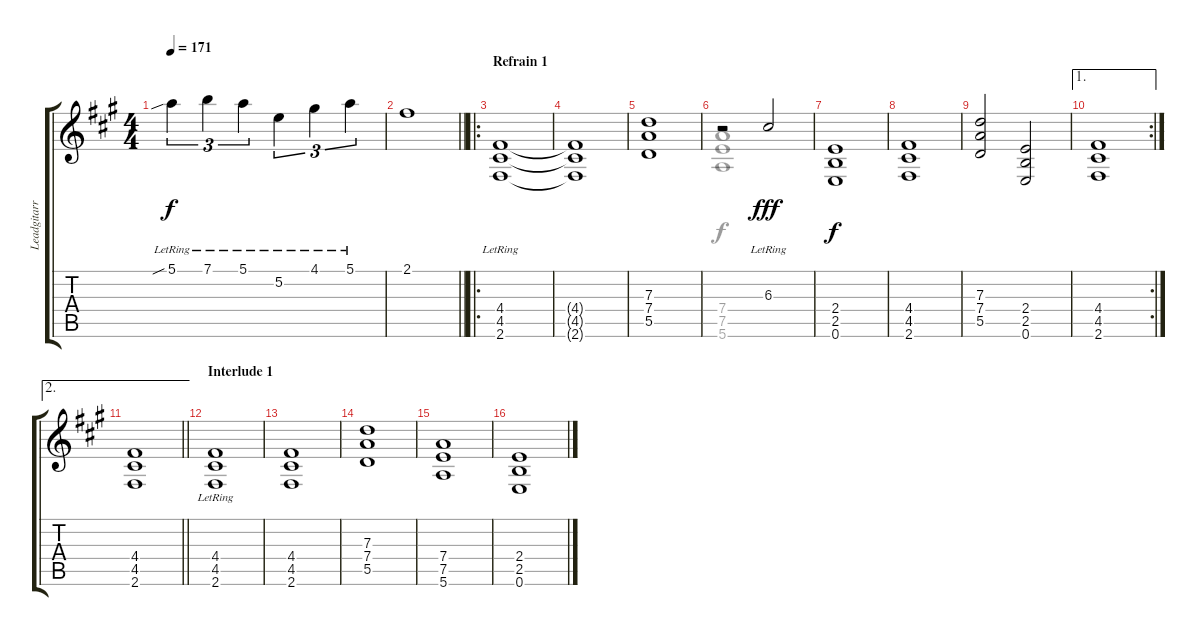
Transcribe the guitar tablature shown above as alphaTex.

\track ("Leadgitarre" "Leadgitarr") {instrument electricguitarjazz}
\staff {score tabs}
\tuning (E4 B3 G3 D3 A2 E2) {hide}
\voice
\ts (4 4)
\tempo 171
\clef g2
\ks f#minor
5.1{sib lr}.4{tu (3 2) dy f} 7.1{lr}.4{tu (3 2)} 5.1{lr}.4{tu (3 2)} 5.2{lr}.4{tu (3 2)} 4.1{lr}.4{tu (3 2)} 5.1{lr}.4{tu (3 2)} |
\barLineRight lightlight
2.1.1 |
\ro
\section ("" "Refrain 1")
(4.4 4.5{lr} 2.6{lr}).1{volume 7 instrument overdrivenguitar} |
(4.4{t} 4.5{t} 2.6{t}).1 |
(7.3 7.4 5.5).1 |
r.2 6.3{lr}.2{dy fff} |
(2.4 2.5 0.6).1{dy f} |
(4.4 4.5 2.6).1 |
(7.3 7.4 5.5).2 (2.4 2.5 0.6).2 |
\ae 1
\rc 2
(4.4 4.5 2.6).1 |
\ae 2
\barLineRight lightlight
(4.4 4.5 2.6).1 |
\section ("" "Interlude 1")
(4.4 4.5{lr} 2.6{lr}).1{volume 9 instrument overdrivenguitar} |
(4.4 4.5 2.6).1 |
(7.3 7.4 5.5).1 |
(7.4 7.5 5.6).1 |
(2.4 2.5 0.6).1
\voice
\clef g2
\ottava regular
\simile none
\ks f#minor
|
\barLineRight lightlight
|
|
|
|
(7.4 7.5 5.6).1 |
|
|
|
|
\barLineRight lightlight
|
|
|
|
|
